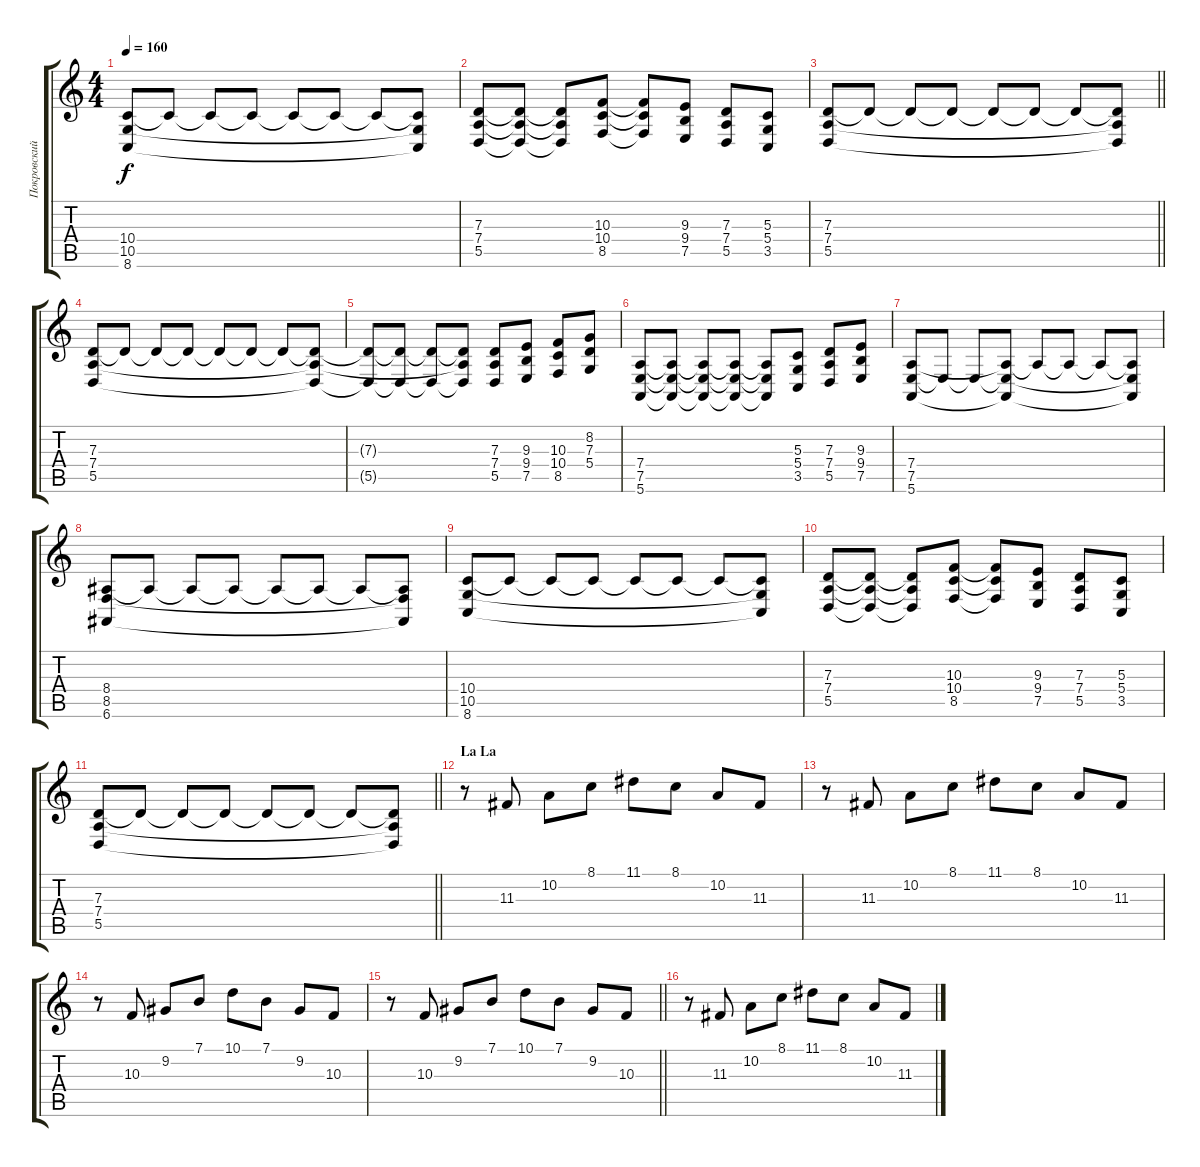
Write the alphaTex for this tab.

\track ("Покровский (Synth 1)" "Покровский") {instrument churchorgan}
\staff {score tabs}
\tuning (E4 B3 G3 D3 A2 E2) {hide}
\ts (4 4)
\tempo 160
\clef g2
\ks c
(10.4 10.5 8.6).8{dy f} 10.4{t}.8 10.4{t}.8 10.4{t}.8 10.4{t}.8 10.4{t}.8 10.4{t}.8 (10.4{t} 10.5{t} 8.6{t}).8 |
(7.3 7.4 5.5).8 (7.3{t} 7.4{t} 5.5{t}).8 (7.3{t} 7.4{t} 5.5{t}).8 (10.3 10.4 8.5).8 (10.3{t} 10.4{t} 8.5{t}).8 (9.3 9.4 7.5).8 (7.3 7.4 5.5).8 (5.3 5.4 3.5).8 |
\barLineRight lightlight
(7.3 7.4 5.5).8 7.3{t}.8 7.3{t}.8 7.3{t}.8 7.3{t}.8 7.3{t}.8 7.3{t}.8 (7.3{t} 7.4{t} 5.5{t}).8 |
(7.3 7.4 5.5).8{instrument synthstrings1} 7.3{t}.8 7.3{t}.8 7.3{t}.8 7.3{t}.8 7.3{t}.8 7.3{t}.8 (7.3{t} 7.4{t} 5.5{t}).8 |
(7.3{t} 5.5{t}).8 (7.3{t} 5.5{t}).8 (7.3{t} 5.5{t}).8 (7.3{t} 7.4{t} 5.5{t}).8 (7.3 7.4 5.5).8 (9.3 9.4 7.5).8 (10.3 10.4 8.5).8 (8.2 7.3 5.4).8 |
(7.4 7.5 5.6).8 (7.4{t} 7.5{t} 5.6{t}).8 (7.4{t} 7.5{t} 5.6{t}).8 (7.4{t} 7.5{t} 5.6{t}).8 (7.4{t} 7.5{t} 5.6{t}).8 (5.3 5.4 3.5).8 (7.3 7.4 5.5).8 (9.3 9.4 7.5).8 |
(7.4 7.5 5.6).8 7.5{t}.8 7.5{t}.8 (7.4{t} 7.5{t} 5.6{t}).8 7.4{t}.8 7.4{t}.8 7.4{t}.8 (7.4{t} 7.5{t} 5.6{t}).8 |
(8.4 8.5 6.6).8 8.4{t}.8 8.4{t}.8 8.4{t}.8 8.4{t}.8 8.4{t}.8 8.4{t}.8 (8.4{t} 8.5{t} 6.6{t}).8 |
(10.4 10.5 8.6).8 10.4{t}.8 10.4{t}.8 10.4{t}.8 10.4{t}.8 10.4{t}.8 10.4{t}.8 (10.4{t} 10.5{t} 8.6{t}).8 |
(7.3 7.4 5.5).8 (7.3{t} 7.4{t} 5.5{t}).8 (7.3{t} 7.4{t} 5.5{t}).8 (10.3 10.4 8.5).8 (10.3{t} 10.4{t} 8.5{t}).8 (9.3 9.4 7.5).8 (7.3 7.4 5.5).8 (5.3 5.4 3.5).8 |
\barLineRight lightlight
(7.3 7.4 5.5).8 7.3{t}.8 7.3{t}.8 7.3{t}.8 7.3{t}.8 7.3{t}.8 7.3{t}.8 (7.3{t} 7.4{t} 5.5{t}).8 |
\section ("" "La La")
r.8{volume 8 instrument fx1rain} 11.3.8 10.2.8 8.1.8 11.1.8 8.1.8 10.2.8 11.3.8 |
r.8 11.3.8 10.2.8 8.1.8 11.1.8 8.1.8 10.2.8 11.3.8 |
r.8{volume 8 instrument fx1rain} 10.3.8 9.2.8 7.1.8 10.1.8 7.1.8 9.2.8 10.3.8 |
\barLineRight lightlight
r.8 10.3.8 9.2.8 7.1.8 10.1.8 7.1.8 9.2.8 10.3.8 |
r.8{volume 8 instrument fx1rain} 11.3.8 10.2.8 8.1.8 11.1.8 8.1.8 10.2.8 11.3.8
